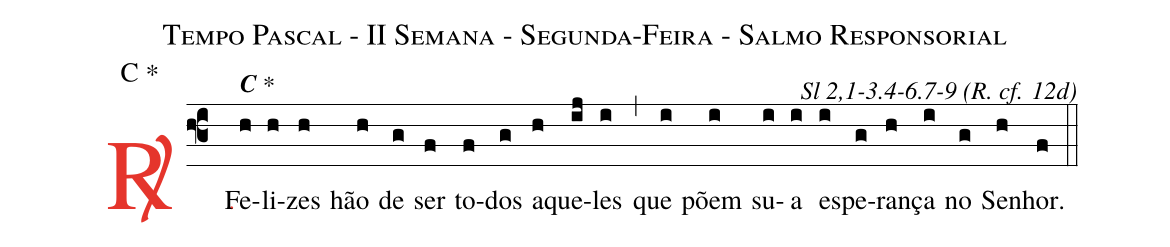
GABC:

name: Tempo Pascal - II Semana - Segunda-Feira - Salmo Responsorial;
mode: C \protect\GreStar;
commentary: Sl 2,1-3.4-6.7-9 (R. cf. 12d);
%%
(f3)

<c><sp>R/</sp>.</c>() Fe<alt>\textbf{C \protect\GreStar}</alt>(h)li(h)zes(h) hão(h) de(g) ser(f) to(f)dos(g) a(h)que(ij)les(i) (,)
que(i) põem(i) su(i)a(i) es(i)pe(g)ran(h)ça(i) no(g) Se(h)nhor.(f)

(::)
